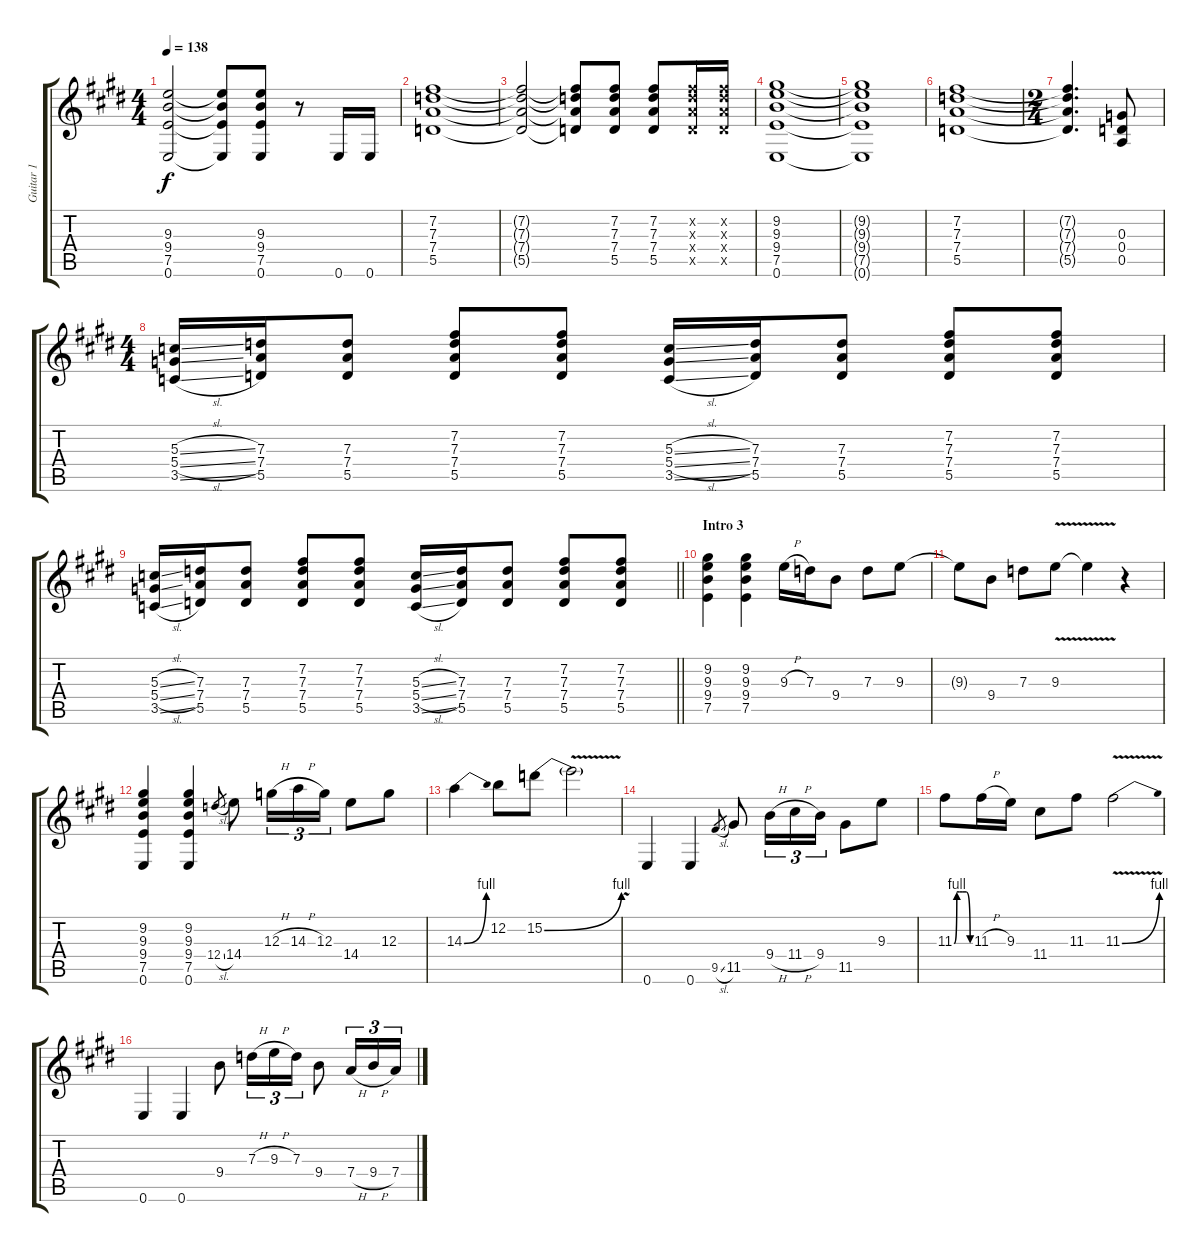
\track ("Guitar 1" "Guitar 1") {instrument distortionguitar}
\staff {score tabs}
\tuning (E4 B3 G3 D3 A2 E2) {hide}
\ts (4 4)
\tempo 138
\clef g2
\ks c#minor
(9.3{t} 9.4{t} 7.5{t} 0.6{t}).2{dy f} (9.3{t} 9.4{t} 7.5{t} 0.6{t}).8 (9.3 9.4 7.5 0.6).8 r.8 0.6.16 0.6.16 |
(7.2 7.3 7.4 5.5).1 |
(7.2{t} 7.3{t} 7.4{t} 5.5{t}).2 (7.2{t} 7.3{t} 7.4{t} 5.5{t}).8 (7.2 7.3 7.4 5.5).8 (7.2 7.3 7.4 5.5).8 (7.2{x} 7.3{x} 7.4{x} 5.5{x}).16 (7.2{x} 7.3{x} 7.4{x} 5.5{x}).16 |
(9.2 9.3 9.4 7.5 0.6).1 |
(9.2{t} 9.3{t} 9.4{t} 7.5{t} 0.6{t}).1 |
(7.2 7.3 7.4 5.5).1 |
\ts (2 4)
(7.2{t} 7.3{t} 7.4{t} 5.5{t}).4{d} (0.3 0.4 0.5).8 |
\ts (4 4)
(5.3{sl} 5.4{sl} 3.5{sl}).16 (7.3 7.4 5.5).16 (7.3 7.4 5.5).8 (7.2 7.3 7.4 5.5).8 (7.2 7.3 7.4 5.5).8 (5.3{sl} 5.4{sl} 3.5{sl}).16 (7.3 7.4 5.5).16 (7.3 7.4 5.5).8 (7.2 7.3 7.4 5.5).8 (7.2 7.3 7.4 5.5).8 |
\barLineRight lightlight
(5.3{sl} 5.4{sl} 3.5{sl}).16 (7.3 7.4 5.5).16 (7.3 7.4 5.5).8 (7.2 7.3 7.4 5.5).8 (7.2 7.3 7.4 5.5).8 (5.3{sl} 5.4{sl} 3.5{sl}).16 (7.3 7.4 5.5).16 (7.3 7.4 5.5).8 (7.2 7.3 7.4 5.5).8 (7.2 7.3 7.4 5.5).8 |
\section ("" "Intro 3")
(9.2 9.3 9.4 7.5).4 (9.2 9.3 9.4 7.5).4 9.3{h}.16 7.3.16 9.4.8 7.3.8 9.3.8 |
9.3{t}.8 9.4.8 7.3.8 9.3{v}.8 9.3{v t}.4 r.4 |
(9.2 9.3 9.4 7.5 0.6).4 (9.2 9.3 9.4 7.5 0.6).4 12.4{sl}.8{gr} 14.4.8 12.3{h}.16{tu (3 2)} 14.3{h}.16{tu (3 2)} 12.3.16{tu (3 2)} 14.4.8 12.3.8 |
14.3{be (bend 0 0 60 4)}.4 12.2.8 15.2{be (bend 0 0 60 4)}.8 15.2{v t}.2 |
0.6.4 0.6.4 9.5{sl}.8{gr} 11.5.8 9.4{h}.16{tu (3 2)} 11.4{h}.16{tu (3 2)} 9.4.16{tu (3 2)} 11.5.8 9.3.8 |
11.3{be (custom 0 0 10 4 20 4 30 4 45 4 60 0)}.8 11.3{h}.16 9.3.16 11.4.8 11.3.8 11.3{be (bend 0 0 60 4) v}.2 |
0.6.4 0.6.4 9.4.8 7.3{h}.16{tu (3 2)} 9.3{h}.16{tu (3 2)} 7.3.16{tu (3 2)} 9.4.8 7.4{h}.16{tu (3 2)} 9.4{h}.16{tu (3 2)} 7.4.16{tu (3 2)}
